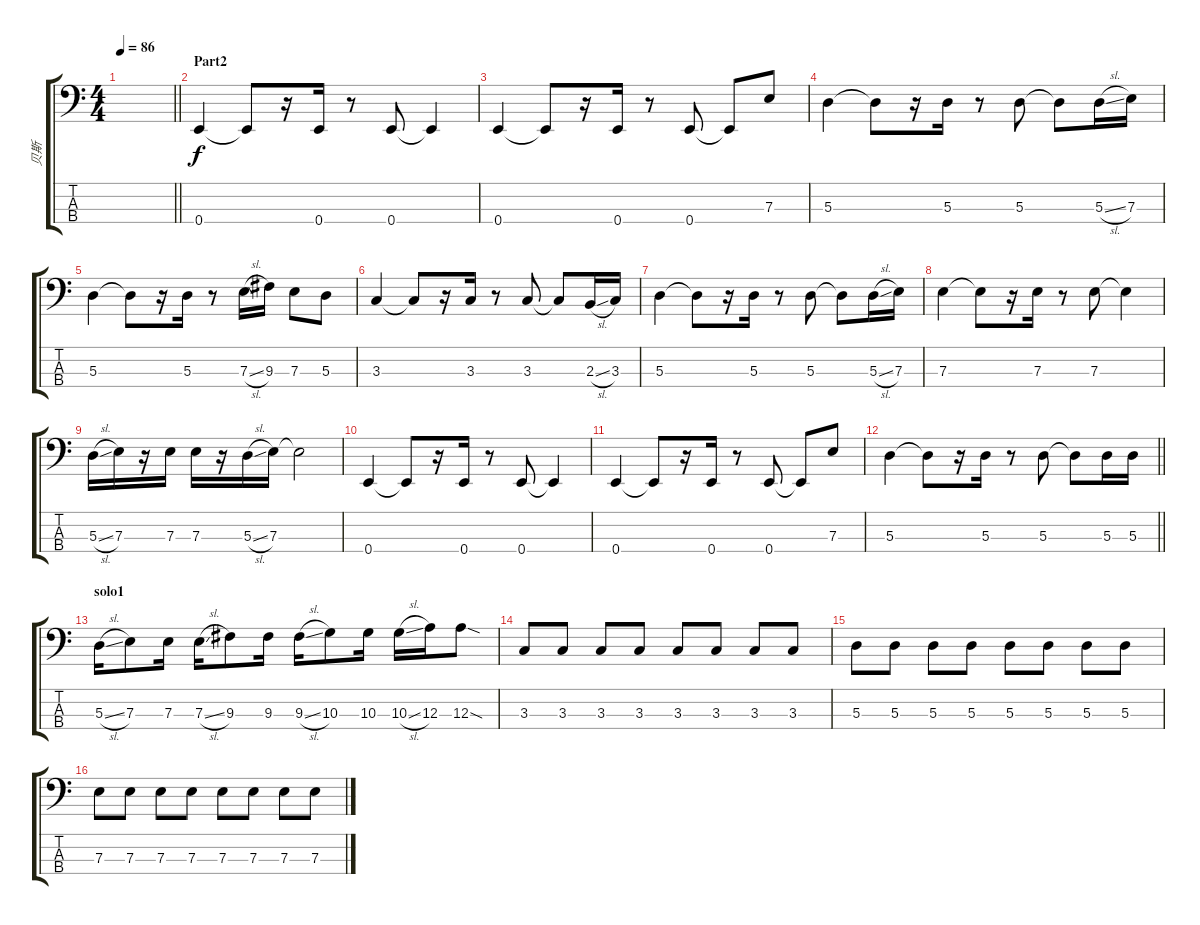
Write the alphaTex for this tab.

\track ("贝斯" "贝斯") {instrument electricbassfinger}
\staff {score tabs}
\tuning (G2 D2 A1 E1) {hide}
\ts (4 4)
\tempo 86
\clef f4
\barLineRight lightlight
\ks c
|
\section ("" "Part2")
0.4.4{instrument electricbassfinger} 0.4{t}.8 r.16 0.4.16 r.8 0.4.8 0.4{t}.4 |
0.4.4 0.4{t}.8 r.16 0.4.16 r.8 0.4.8 0.4{t}.8 7.3.8 |
5.3.4 5.3{t}.8 r.16 5.3.16 r.8 5.3.8 5.3{t}.8 5.3{sl}.16 7.3.16 |
5.3.4 5.3{t}.8 r.16 5.3.16 r.8 7.3{sl}.16 9.3.16 7.3.8 5.3.8 |
3.3.4 3.3{t}.8 r.16 3.3.16 r.8 3.3.8 3.3{t}.8 2.3{sl}.16 3.3.16 |
5.3.4 5.3{t}.8 r.16 5.3.16 r.8 5.3.8 5.3{t}.8 5.3{sl}.16 7.3.16 |
7.3.4 7.3{t}.8 r.16 7.3.16 r.8 7.3.8 7.3{t}.4 |
5.3{sl}.16 7.3.16 r.16 7.3.16 7.3.16 r.16 5.3{sl}.16 7.3.16 7.3{t}.2 |
0.4.4 0.4{t}.8 r.16 0.4.16 r.8 0.4.8 0.4{t}.4 |
0.4.4 0.4{t}.8 r.16 0.4.16 r.8 0.4.8 0.4{t}.8 7.3.8 |
\barLineRight lightlight
5.3.4 5.3{t}.8 r.16 5.3.16 r.8 5.3.8 5.3{t}.8 5.3.16 5.3.16 |
\section ("" "solo1")
5.3{sl}.16 7.3.8 7.3.16 7.3{sl}.16 9.3.8 9.3.16 9.3{sl}.16 10.3.8 10.3.16 10.3{sl}.16 12.3.16 12.3{sod}.8 |
3.3.8 3.3.8 3.3.8 3.3.8 3.3.8 3.3.8 3.3.8 3.3.8 |
5.3.8 5.3.8 5.3.8 5.3.8 5.3.8 5.3.8 5.3.8 5.3.8 |
7.3.8 7.3.8 7.3.8 7.3.8 7.3.8 7.3.8 7.3.8 7.3.8
